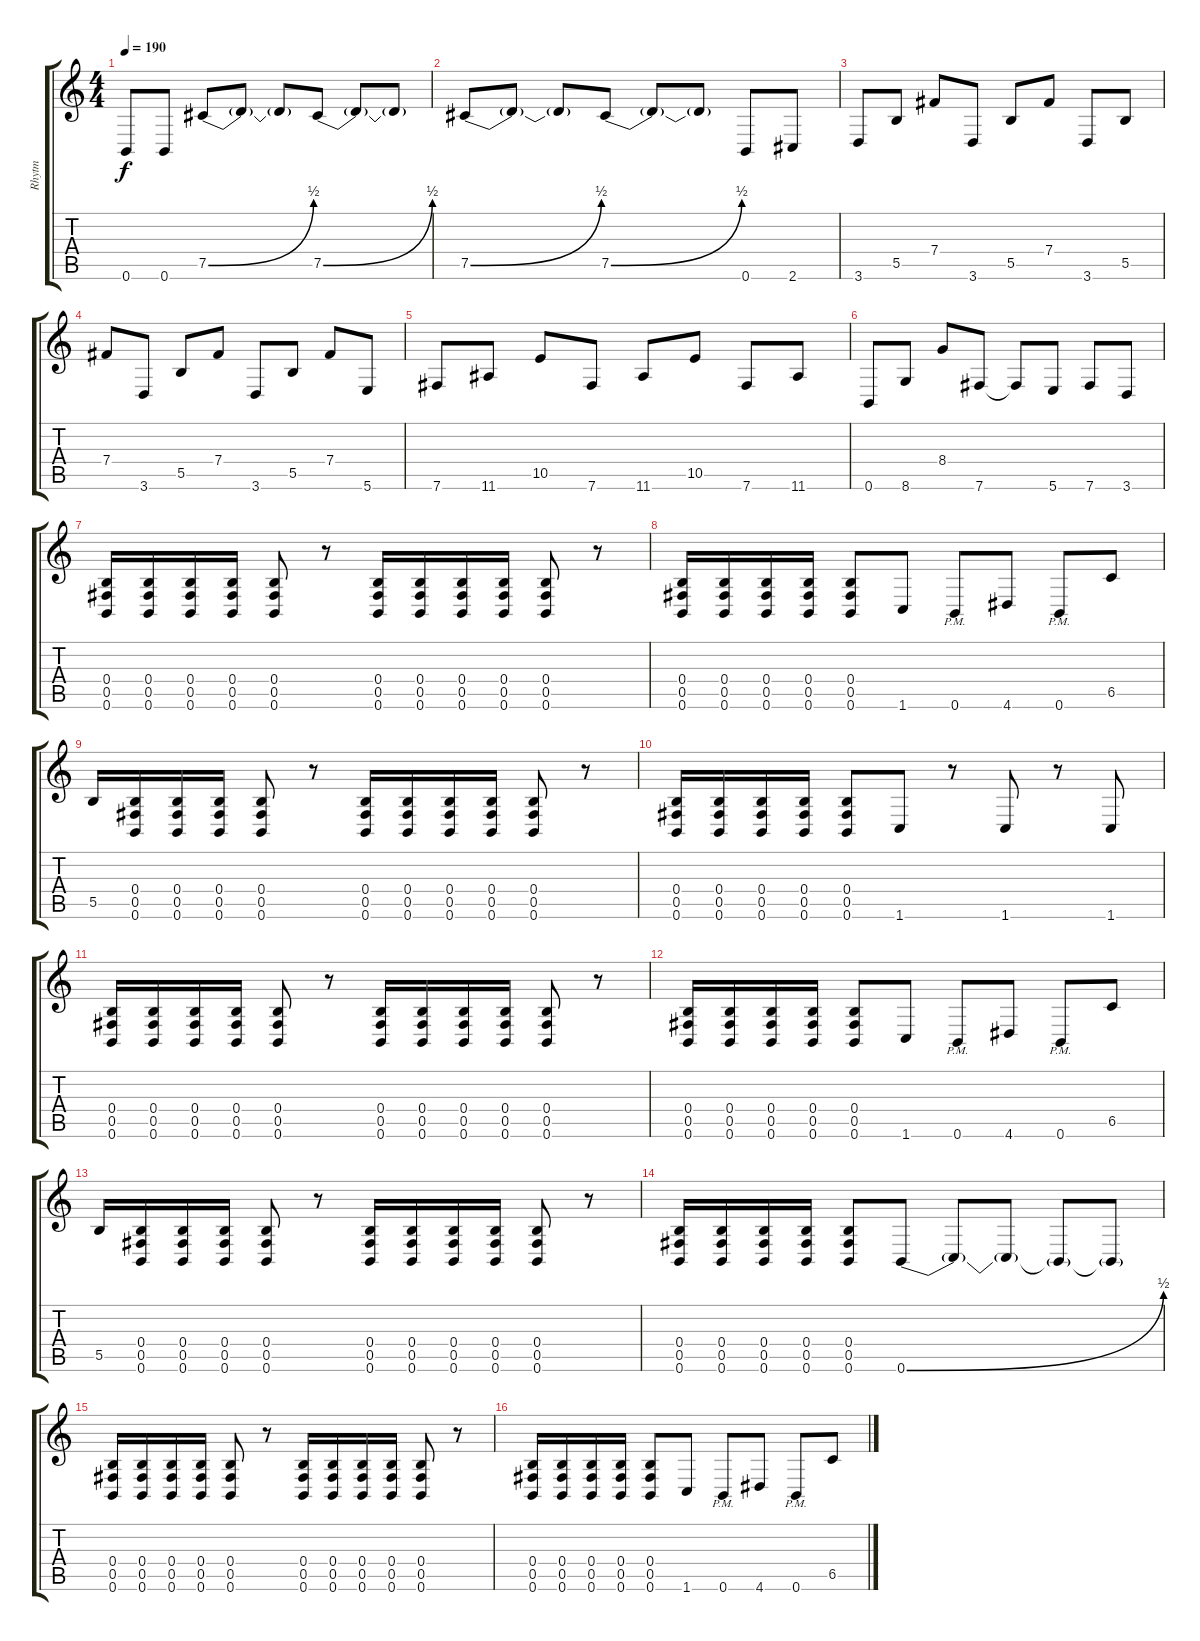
\track ("Rhytm" "Rhytm") {instrument distortionguitar}
\staff {score tabs}
\tuning (Db4 Ab3 E3 B2 Gb2 B1) {hide}
\ts (4 4)
\tempo 190
\clef g2
\ks c
0.6.8{dy f} 0.6.8 7.5{be (bend 0 0 60 2)}.8 7.5{t}.8 7.5{t}.8 7.5{be (bend 0 0 60 2)}.8 7.5{t}.8 7.5{t}.8 |
7.5{be (bend 0 0 60 2)}.8 7.5{t}.8 7.5{t}.8 7.5{be (bend 0 0 60 2)}.8 7.5{t}.8 7.5{t}.8 0.6.8 2.6.8 |
3.6.8 5.5.8 7.4.8 3.6.8 5.5.8 7.4.8 3.6.8 5.5.8 |
7.4.8 3.6.8 5.5.8 7.4.8 3.6.8 5.5.8 7.4.8 5.6.8 |
7.6.8 11.6.8 10.5.8 7.6.8 11.6.8 10.5.8 7.6.8 11.6.8 |
0.6.8 8.6.8 8.4.8 7.6.8 7.6{t}.8 5.6.8 7.6.8 3.6.8 |
(0.4 0.5 0.6).16 (0.4 0.5 0.6).16 (0.4 0.5 0.6).16 (0.4 0.5 0.6).16 (0.4 0.5 0.6).8 r.8 (0.4 0.5 0.6).16 (0.4 0.5 0.6).16 (0.4 0.5 0.6).16 (0.4 0.5 0.6).16 (0.4 0.5 0.6).8 r.8 |
(0.4 0.5 0.6).16 (0.4 0.5 0.6).16 (0.4 0.5 0.6).16 (0.4 0.5 0.6).16 (0.4 0.5 0.6).8 1.6.8 0.6{pm}.8 4.6.8 0.6{pm}.8 6.5.8 |
5.5.16 (0.4 0.5 0.6).16 (0.4 0.5 0.6).16 (0.4 0.5 0.6).16 (0.4 0.5 0.6).8 r.8 (0.4 0.5 0.6).16 (0.4 0.5 0.6).16 (0.4 0.5 0.6).16 (0.4 0.5 0.6).16 (0.4 0.5 0.6).8 r.8 |
(0.4 0.5 0.6).16 (0.4 0.5 0.6).16 (0.4 0.5 0.6).16 (0.4 0.5 0.6).16 (0.4 0.5 0.6).8 1.6.8 r.8 1.6.8 r.8 1.6.8 |
(0.4 0.5 0.6).16 (0.4 0.5 0.6).16 (0.4 0.5 0.6).16 (0.4 0.5 0.6).16 (0.4 0.5 0.6).8 r.8 (0.4 0.5 0.6).16 (0.4 0.5 0.6).16 (0.4 0.5 0.6).16 (0.4 0.5 0.6).16 (0.4 0.5 0.6).8 r.8 |
(0.4 0.5 0.6).16 (0.4 0.5 0.6).16 (0.4 0.5 0.6).16 (0.4 0.5 0.6).16 (0.4 0.5 0.6).8 1.6.8 0.6{pm}.8 4.6.8 0.6{pm}.8 6.5.8 |
5.5.16 (0.4 0.5 0.6).16 (0.4 0.5 0.6).16 (0.4 0.5 0.6).16 (0.4 0.5 0.6).8 r.8 (0.4 0.5 0.6).16 (0.4 0.5 0.6).16 (0.4 0.5 0.6).16 (0.4 0.5 0.6).16 (0.4 0.5 0.6).8 r.8 |
(0.4 0.5 0.6).16 (0.4 0.5 0.6).16 (0.4 0.5 0.6).16 (0.4 0.5 0.6).16 (0.4 0.5 0.6).8 0.6{be (bend 0 0 60 2)}.8 0.6{t}.8 0.6{t}.8 0.6{t}.8 0.6{t}.8 |
(0.4 0.5 0.6).16 (0.4 0.5 0.6).16 (0.4 0.5 0.6).16 (0.4 0.5 0.6).16 (0.4 0.5 0.6).8 r.8 (0.4 0.5 0.6).16 (0.4 0.5 0.6).16 (0.4 0.5 0.6).16 (0.4 0.5 0.6).16 (0.4 0.5 0.6).8 r.8 |
(0.4 0.5 0.6).16 (0.4 0.5 0.6).16 (0.4 0.5 0.6).16 (0.4 0.5 0.6).16 (0.4 0.5 0.6).8 1.6.8 0.6{pm}.8 4.6.8 0.6{pm}.8 6.5.8
